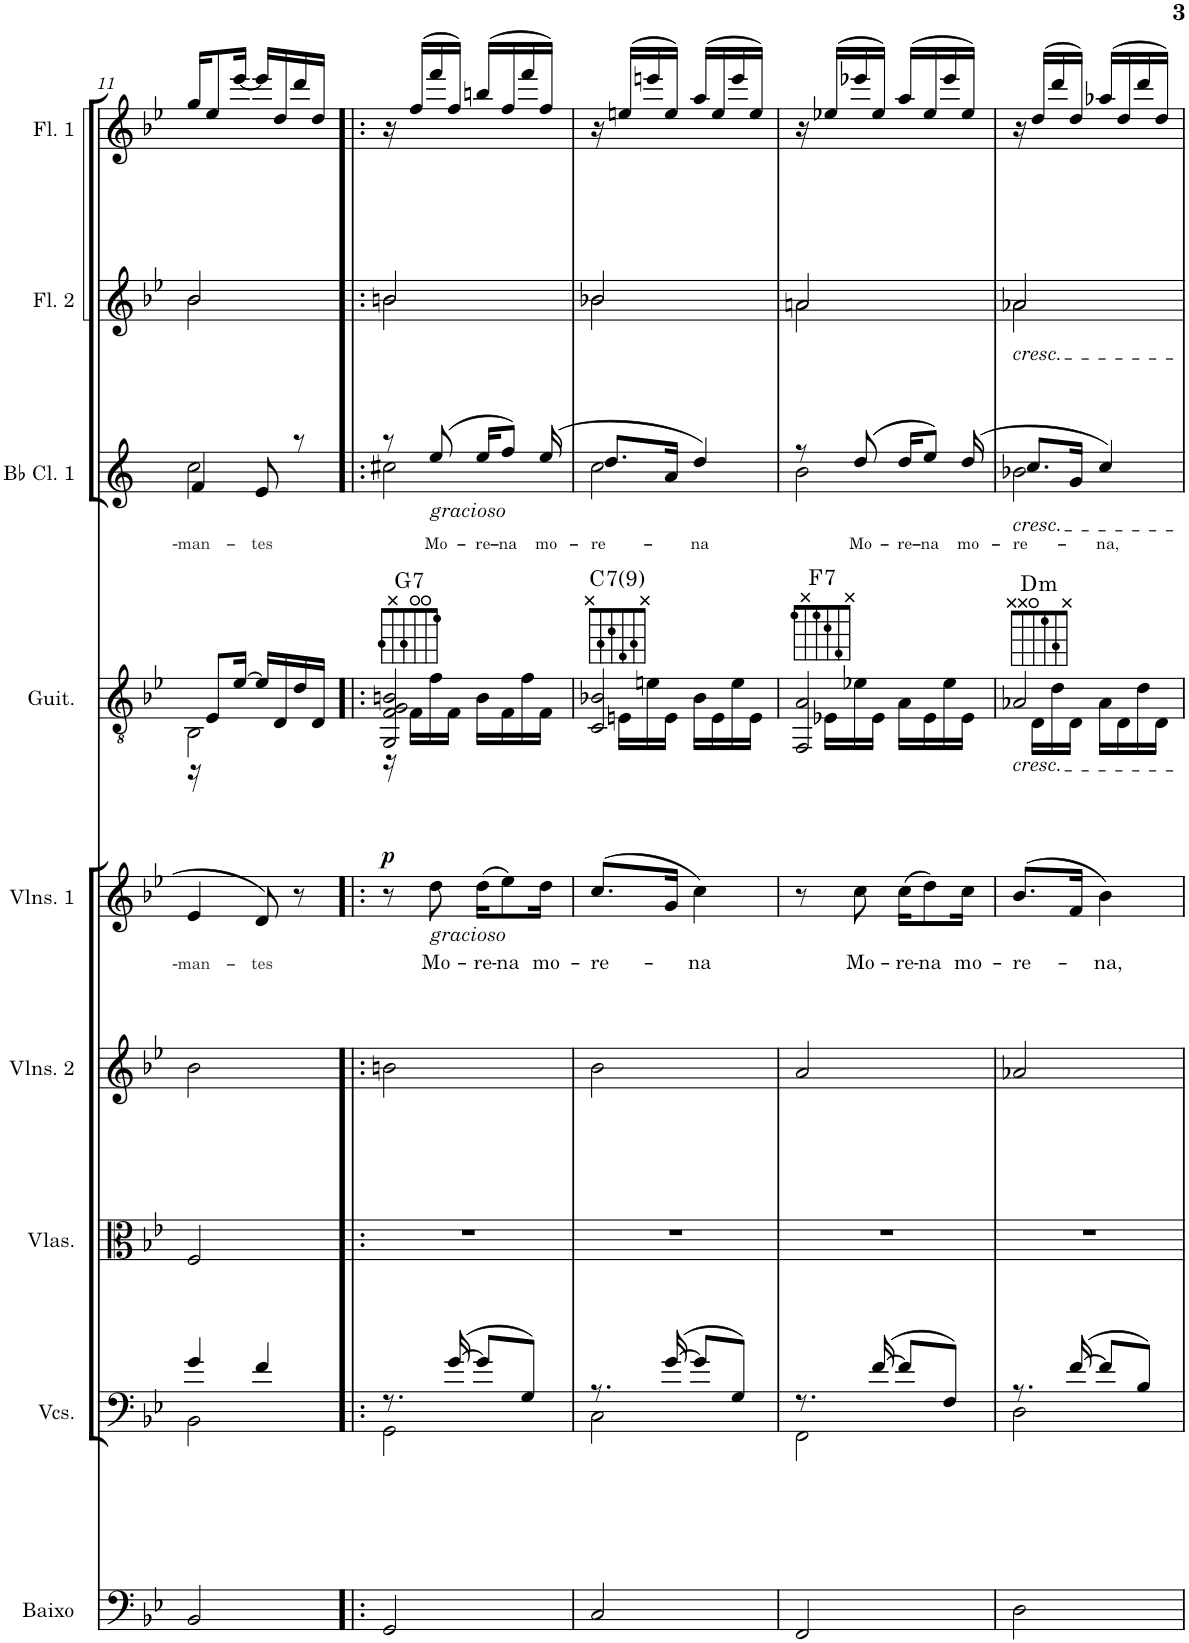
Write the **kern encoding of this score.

**kern	**kern	**kern	**kern	**kern	**text	**dynam	**kern	**harte	**kern	**text	**kern	**kern
*part9	*part8	*part7	*part6	*part5	*part5	*part5	*part4	*part4	*part3	*part3	*part2	*part1
*staff9	*staff8	*staff7	*staff6	*staff5	*staff5	*staff5	*staff4	*	*staff3	*staff3	*staff2	*staff1
*I"Baixo Acústico	*I"Violoncellos	*I"Violas	*I"Violins 2	*I"Violins 1	*	*	*I"Guitarra Clássica	*	*I"Bb Clarinet 1	*	*I"Flute 2	*I"Flute 1
*I'Baixo	*I'Vcs.	*I'Vlas.	*I'Vlns. 2	*I'Vlns. 1	*	*	*I'Guit.	*	*I'Bb Cl. 1	*	*I'Fl. 2	*I'Fl. 1
!!LO:PB:g=z
*clefF4	*clefF4	*clefC3	*clefG2	*clefG2	*	*	*clefGv2	*	*clefG2	*	*clefG2	*clefG2
*Trd7c12	*	*	*	*	*	*	*	*	*Trd1c2	*	*	*
*k[b-e-]	*k[b-e-]	*k[b-e-]	*k[b-e-]	*k[b-e-]	*	*	*k[b-e-]	*	*k[]	*	*k[b-e-]	*k[b-e-]
*M2/4	*M2/4	*M2/4	*M2/4	*M2/4	*	*	*M2/4	*	*M2/4	*	*M2/4	*M2/4
=11	=11	=11	=11	=11	=11	=11	=11	=11	=11	=11	=11	=11
*	*^	*	*	*	*	*	*	*	*	*	*	*
!	!	!	!	!	!	!LO:LY:b:color=#333333	!	!	!	!	!LO:LY:b:color=#333333	!	!
*	*	*	*	*	*	*	*	*^	*	*^	*	*^	*
2BB-/	4g/	2BB-\	2F/	2b-\	4e-/	-man-	.	2BB-\	16r	.	4f/	2cc\	-man-	2b-/	2b-\	16gg/KL
.	.	.	.	.	.	.	.	.	8E-/L	.	.	.	.	.	.	8ee-/
.	.	.	.	.	.	.	.	.	[16e-/Jk	.	.	.	.	.	.	[16eee-/Jk
!	!	!	!	!	!	!LO:LY:b:color=#333333	!	!	!	!	!	!	!LO:LY:b:color=#333333	!	!	!
.	4f/	.	.	.	8d/	-tes	.	.	16e-/LL]	.	8e/	.	-tes	.	.	16eee-/LL]
.	.	.	.	.	.	.	.	.	16D/	.	.	.	.	.	.	16dd/
.	.	.	.	.	8r	.	.	.	16d/	.	8r	.	.	.	.	16ddd/
.	.	.	.	.	.	.	.	.	16D/JJ	.	.	.	.	.	.	16dd/JJ
=12!|:	=12!|:	=12!|:	=12!|:	=12!|:	=12!|:	=12!|:	=12!|:	=12!|:	=12!|:	=12!|:	=12!|:	=12!|:	=12!|:	=12!|:	=12!|:	=12!|:
!	!	!	!	!	!	!	!LO:DY:a	!	!	!LO:H:kt=7	!	!	!	!	!	!
2GG/	8.r	2GG\	2r	2bn\	8r	.	p	2GG/ 2F/ 2G/ 2Bn/	16r	G:7	8r	2cc#X\	.	2bn/	2b\	16r
.	.	.	.	.	.	.	.	.	16F\LL	.	.	.	.	.	.	(>16ff/LL
!	!	!	!	!	!	!	!	!	!	!	!LO:TX:b:i:t=gracioso	!	!	!	!	!
!	!	!	!	!	!LO:TX:b:i:t=gracioso	!	!	!	!	!	!	!	!	!	!	!
!	!	!	!	!	!	!LO:LY:b	!	!	!	!	!	!	!LO:LY:b	!	!	!
.	.	.	.	.	8dd\	Mo-	.	.	16f\	.	(8ee/	.	Mo-	.	.	16fff/
.	([16g/	.	.	.	.	.	.	.	16F\JJ	.	.	.	.	.	.	16ff/JJ)
!	!	!	!	!	!	!LO:LY:b	!	!	!	!	!	!	!LO:LY:b	!	!	!
.	8g/L]	.	.	.	(16dd\KL	-re-	.	.	16B\LL	.	16ee/KL	.	-re-	.	.	(>16bbn/LL
!	!	!	!	!	!	!LO:LY:b	!	!	!	!	!	!	!LO:LY:b	!	!	!
.	.	.	.	.	8ee-\)	-na	.	.	16F\	.	8ff/J)	.	-na	.	.	16ff/
.	8G/J)	.	.	.	.	.	.	.	16f\	.	.	.	.	.	.	16fff/
!	!	!	!	!	!	!LO:LY:b	!	!	!	!	!	!	!LO:LY:b	!	!	!
.	.	.	.	.	16dd\Jk	mo-	.	.	16F\JJ	.	(16ee/	.	mo-	.	.	16ff/JJ)
=13	=13	=13	=13	=13	=13	=13	=13	=13	=13	=13	=13	=13	=13	=13	=13	=13
!	!	!	!	!	!	!LO:LY:b	!	!	!	!LO:H:kt=7	!	!	!LO:LY:b	!	!	!
2C/	8.r	2C\	2r	2b-\	(8.cc/L	-re-	.	2C/ 2B-X/	16ryy	C:7(9)	8.dd/L	2cc\	-re-	2b-X/	2b-\	16r
.	.	.	.	.	.	.	.	.	16En\LL	.	.	.	.	.	.	(>16een/LL
.	.	.	.	.	.	.	.	.	16en\	.	.	.	.	.	.	16eeen/
.	([16g/	.	.	.	16g/Jk	.	.	.	16E\JJ	.	16a/Jk	.	.	.	.	16ee/JJ)
!	!	!	!	!	!	!LO:LY:b	!	!	!	!	!	!	!LO:LY:b	!	!	!
.	8g/L]	.	.	.	4cc\)	-na	.	.	16B-\LL	.	4dd/)	.	-na	.	.	(>16aa/LL
.	.	.	.	.	.	.	.	.	16E\	.	.	.	.	.	.	16ee/
.	8G/J)	.	.	.	.	.	.	.	16e\	.	.	.	.	.	.	16eee/
.	.	.	.	.	.	.	.	.	16E\JJ	.	.	.	.	.	.	16ee/JJ)
=14	=14	=14	=14	=14	=14	=14	=14	=14	=14	=14	=14	=14	=14	=14	=14	=14
!	!	!	!	!	!	!	!	!	!	!LO:H:kt=7	!	!	!	!	!	!
2FF/	8.r	2FF\	2r	2a/	8r	.	.	2FF/ 2A/	16ryy	F:7	8r	2b\	.	2an/	2a\	16r
.	.	.	.	.	.	.	.	.	16E-X\LL	.	.	.	.	.	.	(>16ee-X/LL
!	!	!	!	!	!	!LO:LY:b	!	!	!	!	!	!	!LO:LY:b	!	!	!
.	.	.	.	.	8cc\	Mo-	.	.	16e-X\	.	(8dd/	.	Mo-	.	.	16eee-X/
.	([16f/	.	.	.	.	.	.	.	16E-\JJ	.	.	.	.	.	.	16ee-/JJ)
!	!	!	!	!	!	!LO:LY:b	!	!	!	!	!	!	!LO:LY:b	!	!	!
.	8f/L]	.	.	.	(16cc\KL	-re-	.	.	16A\LL	.	16dd/KL	.	-re-	.	.	(>16aa/LL
!	!	!	!	!	!	!LO:LY:b	!	!	!	!	!	!	!LO:LY:b	!	!	!
.	.	.	.	.	8dd\)	-na	.	.	16E-\	.	8ee/J)	.	-na	.	.	16ee-/
.	8F/J)	.	.	.	.	.	.	.	16e-\	.	.	.	.	.	.	16eee-/
!	!	!	!	!	!	!LO:LY:b	!	!	!	!	!	!	!LO:LY:b	!	!	!
.	.	.	.	.	16cc\Jk	mo-	.	.	16E-\JJ	.	(16dd/	.	mo-	.	.	16ee-/JJ)
=15	=15	=15	=15	=15	=15	=15	=15	=15	=15	=15	=15	=15	=15	=15	=15	=15
!	!	!	!	!	!	!	!	!	!	!	!	!	!	!LO:TX:b:i:t=cresc.	!	!
!	!	!	!	!	!	!	!	!	!	!	!LO:TX:b:i:t=cresc.	!	!	!	!	!
!	!	!	!	!	!	!	!	!LO:TX:b:i:t=cresc.	!	!	!	!	!	!	!	!
!	!	!	!	!	!	!LO:LY:b	!	!	!	!LO:H:kt=m	!	!	!LO:LY:b	!	!	!
2D\	8.r	2D\	2r	2a-X/	(8.b-/L	-re-	.	2A-X/	16ryy	D:min	8.cc/L	2b-X\	-re-	2a-X/	2a-\	16r
.	.	.	.	.	.	.	.	.	16D\LL	.	.	.	.	.	.	(>16dd/LL
.	.	.	.	.	.	.	.	.	16d\	.	.	.	.	.	.	16ddd/
.	([16f/	.	.	.	16f/Jk	.	.	.	16D\JJ	.	16g/Jk	.	.	.	.	16dd/JJ)
!	!	!	!	!	!	!LO:LY:b	!	!	!	!	!	!	!LO:LY:b	!	!	!
.	8f/L]	.	.	.	4b-\)	-na,	.	.	16A-\LL	.	4cc/)	.	-na,	.	.	(>16aa-X/LL
.	.	.	.	.	.	.	.	.	16D\	.	.	.	.	.	.	16dd/
.	8B-/J)	.	.	.	.	.	.	.	16d\	.	.	.	.	.	.	16ddd/
.	.	.	.	.	.	.	.	.	16D\JJ	.	.	.	.	.	.	16dd/JJ)
*	*	*	*	*	*	*	*	*v	*v	*	*	*	*	*v	*v	*
*	*v	*v	*	*	*	*	*	*	*	*v	*v	*	*	*
=	=	=	=	=	=	=	=	=	=	=	=	=
*-	*-	*-	*-	*-	*-	*-	*-	*-	*-	*-	*-	*-
